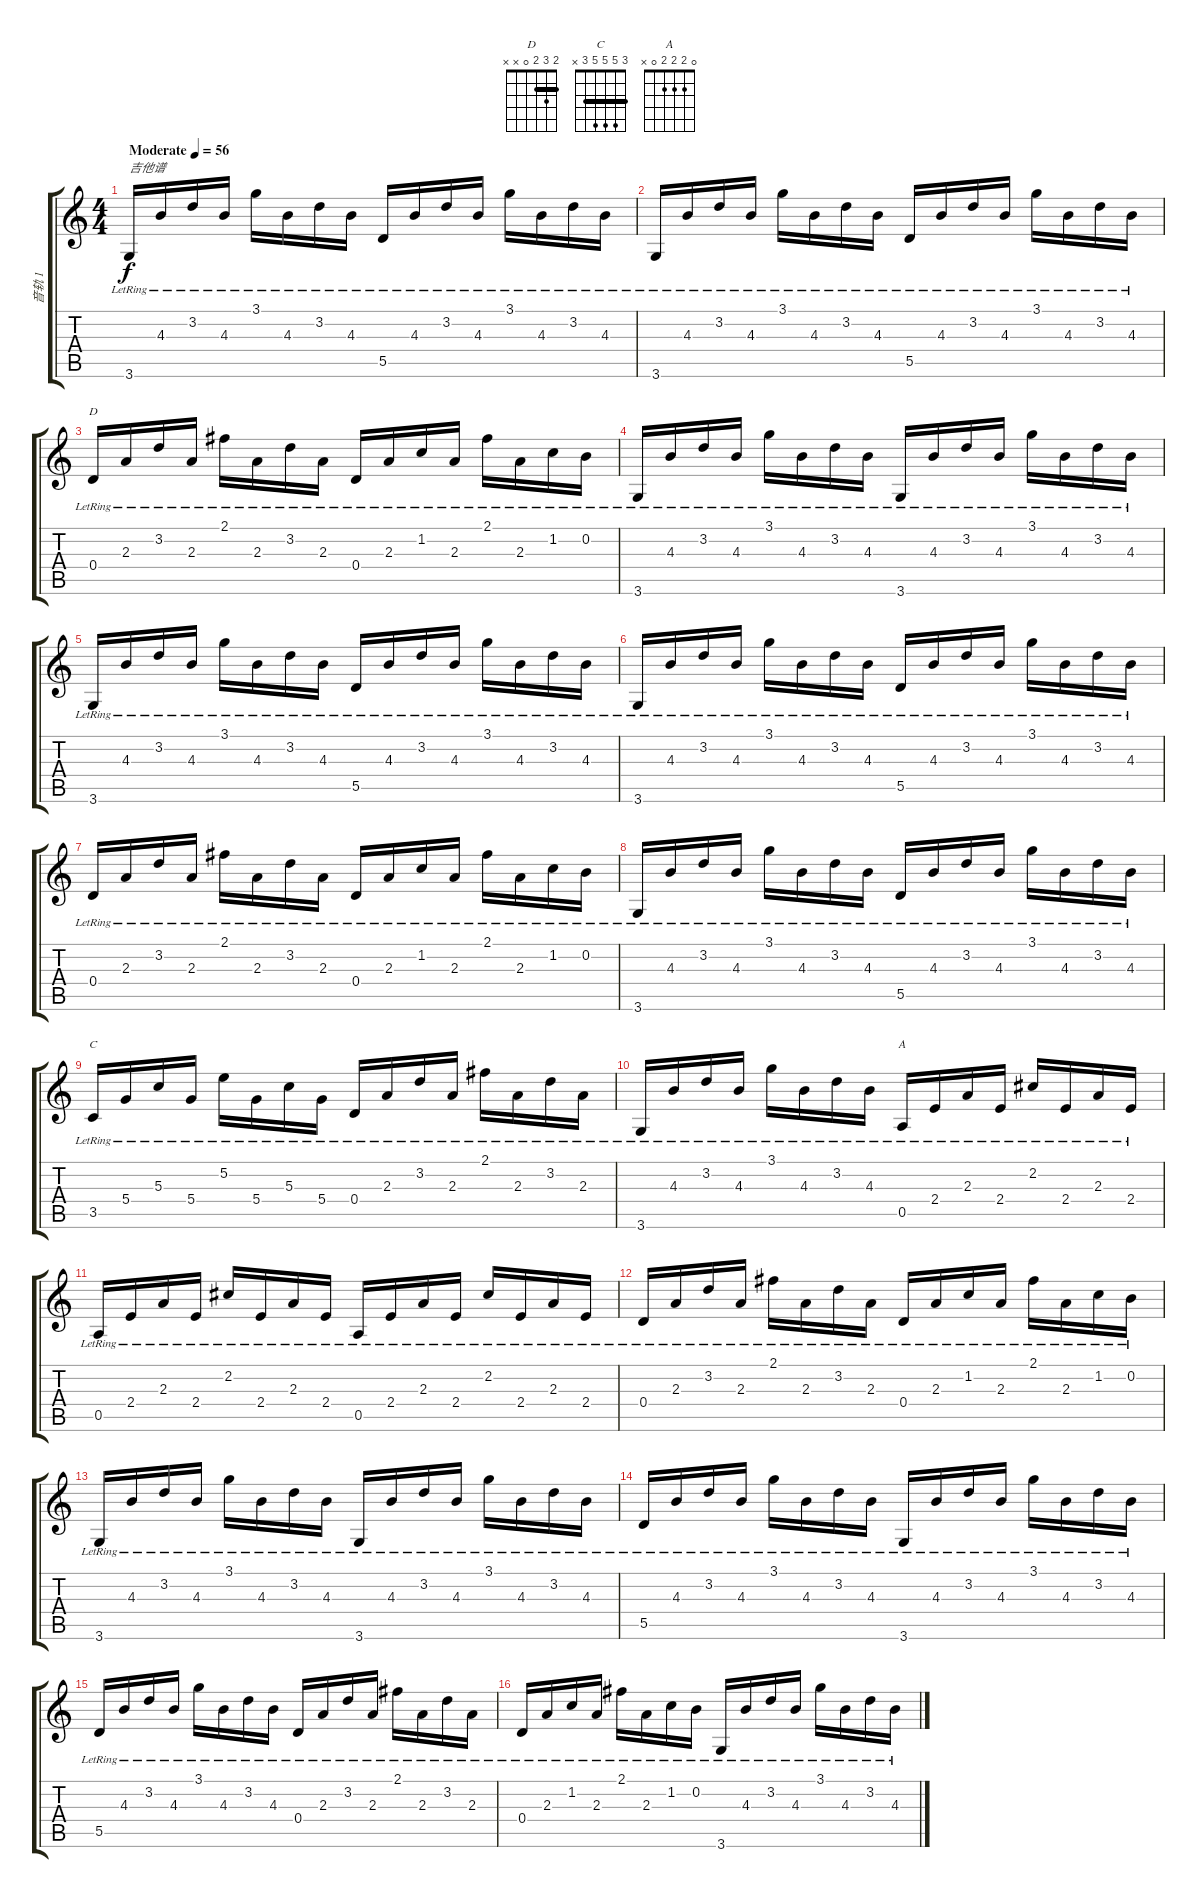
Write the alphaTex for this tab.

\track ("音轨 1" "音轨 1") {instrument acousticguitarsteel}
\staff {score tabs}
\tuning (E4 B3 G3 D3 A2 E2) {hide}
\chord ("D" 2 3 2 0 x x) {barre 2}
\chord ("C" 3 5 5 5 3 x) {barre 3}
\chord ("A" 0 2 2 2 0 x)
\ts (4 4)
\tempo (56 "Moderate")
\clef g2
\ks c
3.6{lr}.16{txt "吉他谱" dy f instrument acousticguitarsteel} 4.3{lr}.16 3.2{lr}.16 4.3{lr}.16 3.1{lr}.16 4.3{lr}.16 3.2{lr}.16 4.3{lr}.16 5.5{lr}.16 4.3{lr}.16 3.2{lr}.16 4.3{lr}.16 3.1{lr}.16 4.3{lr}.16 3.2{lr}.16 4.3{lr}.16 |
3.6{lr}.16 4.3{lr}.16 3.2{lr}.16 4.3{lr}.16 3.1{lr}.16 4.3{lr}.16 3.2{lr}.16 4.3{lr}.16 5.5{lr}.16 4.3{lr}.16 3.2{lr}.16 4.3{lr}.16 3.1{lr}.16 4.3{lr}.16 3.2{lr}.16 4.3{lr}.16 |
0.4{lr}.16{ch "D"} 2.3{lr}.16 3.2{lr}.16 2.3{lr}.16 2.1{lr}.16 2.3{lr}.16 3.2{lr}.16 2.3{lr}.16 0.4{lr}.16 2.3{lr}.16 1.2{lr}.16 2.3{lr}.16 2.1{lr}.16 2.3{lr}.16 1.2{lr}.16 0.2{lr}.16 |
3.6{lr}.16 4.3{lr}.16 3.2{lr}.16 4.3{lr}.16 3.1{lr}.16 4.3{lr}.16 3.2{lr}.16 4.3{lr}.16 3.6{lr}.16 4.3{lr}.16 3.2{lr}.16 4.3{lr}.16 3.1{lr}.16 4.3{lr}.16 3.2{lr}.16 4.3{lr}.16 |
3.6{lr}.16 4.3{lr}.16 3.2{lr}.16 4.3{lr}.16 3.1{lr}.16 4.3{lr}.16 3.2{lr}.16 4.3{lr}.16 5.5{lr}.16 4.3{lr}.16 3.2{lr}.16 4.3{lr}.16 3.1{lr}.16 4.3{lr}.16 3.2{lr}.16 4.3{lr}.16 |
3.6{lr}.16 4.3{lr}.16 3.2{lr}.16 4.3{lr}.16 3.1{lr}.16 4.3{lr}.16 3.2{lr}.16 4.3{lr}.16 5.5{lr}.16 4.3{lr}.16 3.2{lr}.16 4.3{lr}.16 3.1{lr}.16 4.3{lr}.16 3.2{lr}.16 4.3{lr}.16 |
0.4{lr}.16 2.3{lr}.16 3.2{lr}.16 2.3{lr}.16 2.1{lr}.16 2.3{lr}.16 3.2{lr}.16 2.3{lr}.16 0.4{lr}.16 2.3{lr}.16 1.2{lr}.16 2.3{lr}.16 2.1{lr}.16 2.3{lr}.16 1.2{lr}.16 0.2{lr}.16 |
3.6{lr}.16 4.3{lr}.16 3.2{lr}.16 4.3{lr}.16 3.1{lr}.16 4.3{lr}.16 3.2{lr}.16 4.3{lr}.16 5.5{lr}.16 4.3{lr}.16 3.2{lr}.16 4.3{lr}.16 3.1{lr}.16 4.3{lr}.16 3.2{lr}.16 4.3{lr}.16 |
3.5{lr}.16{ch "C"} 5.4{lr}.16 5.3{lr}.16 5.4{lr}.16 5.2{lr}.16 5.4{lr}.16 5.3{lr}.16 5.4{lr}.16 0.4{lr}.16 2.3{lr}.16 3.2{lr}.16 2.3{lr}.16 2.1{lr}.16 2.3{lr}.16 3.2{lr}.16 2.3{lr}.16 |
3.6{lr}.16 4.3{lr}.16 3.2{lr}.16 4.3{lr}.16 3.1{lr}.16 4.3{lr}.16 3.2{lr}.16 4.3{lr}.16 0.5{lr}.16{ch "A"} 2.4{lr}.16 2.3{lr}.16 2.4{lr}.16 2.2{lr}.16 2.4{lr}.16 2.3{lr}.16 2.4{lr}.16 |
0.5{lr}.16 2.4{lr}.16 2.3{lr}.16 2.4{lr}.16 2.2{lr}.16 2.4{lr}.16 2.3{lr}.16 2.4{lr}.16 0.5{lr}.16 2.4{lr}.16 2.3{lr}.16 2.4{lr}.16 2.2{lr}.16 2.4{lr}.16 2.3{lr}.16 2.4{lr}.16 |
0.4{lr}.16 2.3{lr}.16 3.2{lr}.16 2.3{lr}.16 2.1{lr}.16 2.3{lr}.16 3.2{lr}.16 2.3{lr}.16 0.4{lr}.16 2.3{lr}.16 1.2{lr}.16 2.3{lr}.16 2.1{lr}.16 2.3{lr}.16 1.2{lr}.16 0.2{lr}.16 |
3.6{lr}.16 4.3{lr}.16 3.2{lr}.16 4.3{lr}.16 3.1{lr}.16 4.3{lr}.16 3.2{lr}.16 4.3{lr}.16 3.6{lr}.16 4.3{lr}.16 3.2{lr}.16 4.3{lr}.16 3.1{lr}.16 4.3{lr}.16 3.2{lr}.16 4.3{lr}.16 |
5.5{lr}.16 4.3{lr}.16 3.2{lr}.16 4.3{lr}.16 3.1{lr}.16 4.3{lr}.16 3.2{lr}.16 4.3{lr}.16 3.6{lr}.16 4.3{lr}.16 3.2{lr}.16 4.3{lr}.16 3.1{lr}.16 4.3{lr}.16 3.2{lr}.16 4.3{lr}.16 |
5.5{lr}.16 4.3{lr}.16 3.2{lr}.16 4.3{lr}.16 3.1{lr}.16 4.3{lr}.16 3.2{lr}.16 4.3{lr}.16 0.4{lr}.16 2.3{lr}.16 3.2{lr}.16 2.3{lr}.16 2.1{lr}.16 2.3{lr}.16 3.2{lr}.16 2.3{lr}.16 |
0.4{lr}.16 2.3{lr}.16 1.2{lr}.16 2.3{lr}.16 2.1{lr}.16 2.3{lr}.16 1.2{lr}.16 0.2{lr}.16 3.6{lr}.16 4.3{lr}.16 3.2{lr}.16 4.3{lr}.16 3.1{lr}.16 4.3{lr}.16 3.2{lr}.16 4.3{lr}.16
